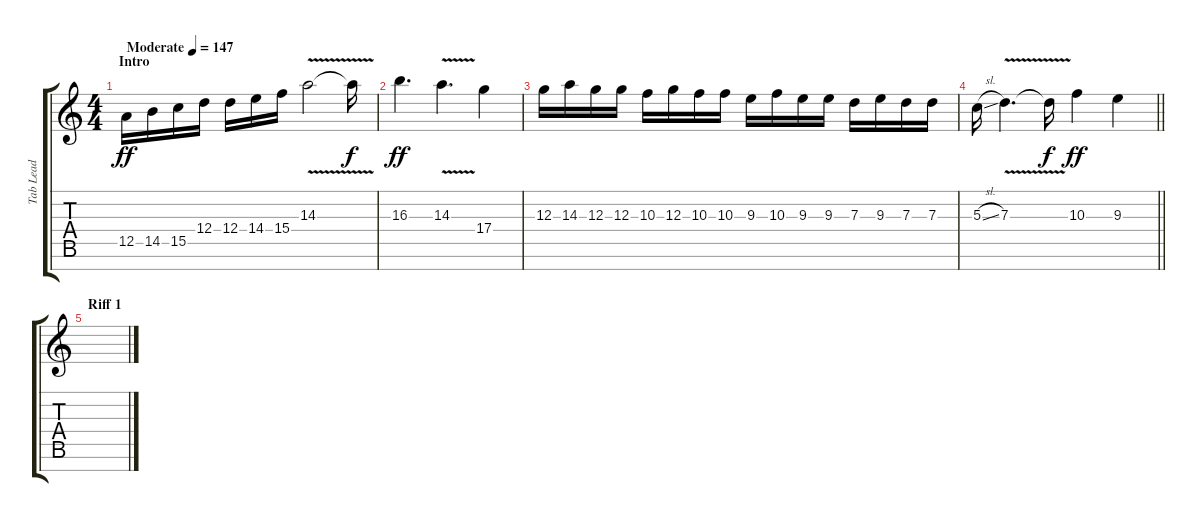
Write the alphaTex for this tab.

\track ("Tab Lead" "Tab Lead") {instrument distortionguitar}
\staff {score tabs}
\tuning (E4 B3 G3 D3 A2 E2 B1) {hide}
\ts (4 4)
\section ("" "Intro")
\tempo (147 "Moderate")
\clef g2
\ks c
12.5.16{dy ff instrument distortionguitar} 14.5.16 15.5.16 12.4.16 12.4.16 14.4.16 15.4.16 14.3{v}.2 14.3{t}.16{dy f} |
16.3.4{d dy ff} 14.3{v}.4{d} 17.4.4 |
12.3.16 14.3.16 12.3.16 12.3.16 10.3.16 12.3.16 10.3.16 10.3.16 9.3.16 10.3.16 9.3.16 9.3.16 7.3.16 9.3.16 7.3.16 7.3.16 |
\barLineRight lightlight
5.3{sl}.16 7.3{v}.4{d} 7.3{t}.16{dy f} 10.3.4{dy ff} 9.3.4 |
\section ("" "Riff 1")
